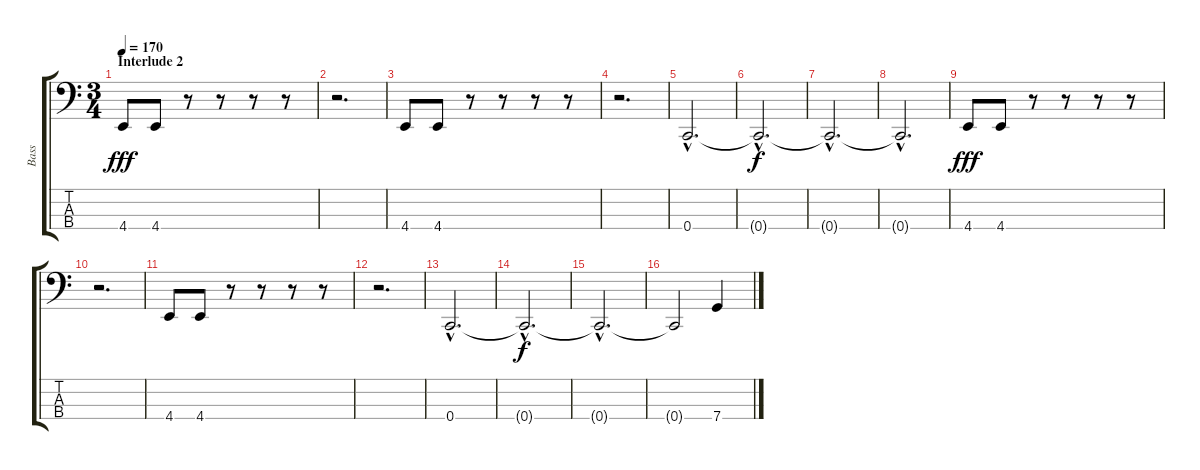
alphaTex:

\track ("Bass" "Bass") {instrument electricbassfinger}
\staff {score tabs}
\tuning (F2 C2 G1 C1) {hide}
\ts (3 4)
\section ("" "Interlude 2")
\tempo 170
\clef f4
\ks c
4.4.8{dy fff volume 16 instrument electricbassfinger} 4.4.8 r.8 r.8 r.8 r.8 |
r.2{d} |
4.4.8{volume 16 instrument electricbassfinger} 4.4.8 r.8 r.8 r.8 r.8 |
r.2{d} |
0.4{hac}.2{d} |
0.4{hac t}.2{d dy f} |
0.4{hac t}.2{d} |
0.4{hac t}.2{d} |
4.4.8{dy fff volume 16 instrument electricbassfinger} 4.4.8 r.8 r.8 r.8 r.8 |
r.2{d} |
4.4.8{volume 16 instrument electricbassfinger} 4.4.8 r.8 r.8 r.8 r.8 |
r.2{d} |
0.4{hac}.2{d} |
0.4{hac t}.2{d dy f} |
0.4{hac t}.2{d} |
0.4{t}.2 7.4{ss}.4
